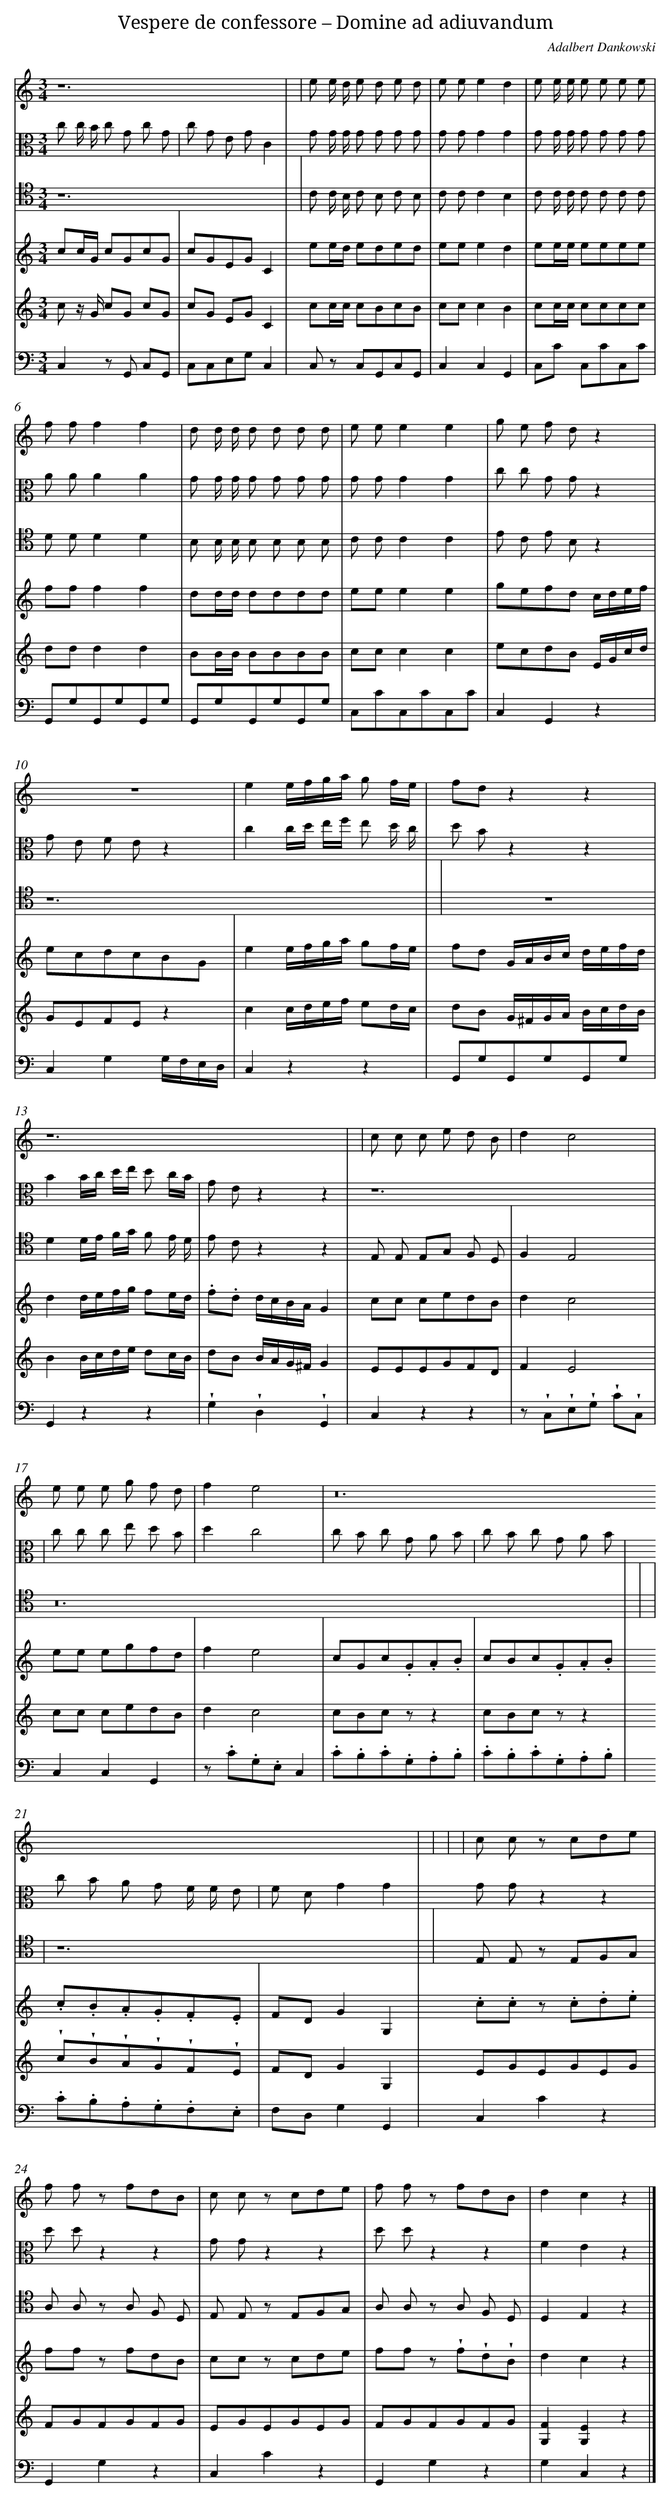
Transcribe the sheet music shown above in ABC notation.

X:1
T: Vespere de confessore – Domine ad adiuvandum
C: Adalbert Dankowski
L: 1/8
M: 3/4
V: 1
V: 2 clef=alto
V: 3 clef=tenor
V: 4 clef=treble
V: 5 clef=treble
V: 6 clef=bass
K: C
[V:1] z12 |
[V:2] c c/ B/ c G c G |
[V:3] z12 |
[V:4] cc/G/ cGcG |
[V:5] c z/ G/ cG cG |
[V:6] C,2z G,, C,G,, |
[V:1]  |
[V:2] c G E GC2 |
[V:3]  |
[V:4] cGEGC2 |
[V:5] cG EGC2 |
[V:6] C,C,E,G,C,2 |
[V:1] e e/ d/ e d e d |
[V:2] G G/ G/ G G G G |
[V:3] C C/ B,/ C B, C B, |
[V:4] ee/d/ eded |
[V:5] cc/c/ cBcB |
[V:6] C, z C,G,,C,G,, |
[V:1] e ee2d2 |
[V:2] G GG2G2 |
[V:3] C CC2B,2 |
[V:4] eee2d2 |
[V:5] ccc2B2 |
[V:6] C,2C,2G,,2 |
[V:1] e e/ e/ e e e e |
[V:2] G G/ G/ G G G G |
[V:3] C C/ C/ C C C C |
[V:4] ee/e/ eeee |
[V:5] cc/c/ cccc |
[V:6] C,C C,CC,C |
[V:1] f ff2f2 |
[V:2] A AA2A2 |
[V:3] D DD2D2 |
[V:4] fff2f2 |
[V:5] ddd2d2 |
[V:6] G,,G,G,,G,G,,G, |
[V:1] d d/ d/ d d d d |
[V:2] G G/ G/ G G G G |
[V:3] B, B,/ B,/ B, B, B, B, |
[V:4] dd/d/ dddd |
[V:5] BB/B/ BBBB |
[V:6] G,,G,G,,G,G,,G, |
[V:1] e ee2e2 |
[V:2] G GG2G2 |
[V:3] C CC2C2 |
[V:4] eee2e2 |
[V:5] ccc2c2 |
[V:6] C,CC,CC,C |
[V:1] g e f dz2 |
[V:2] c c G Gz2 |
[V:3] E C E B,z2 |
[V:4] gefd c/d/e/f/ |
[V:5] ecdB E/G/c/d/ |
[V:6] C,2G,,2z2 |
[V:1] z6 |
[V:2] G E F Ez2 |
[V:3] z12 |
[V:4] ecdcBG |
[V:5] GEFEz2 |
[V:6] C,2G,2G,/F,/E,/D,/ |
[V:1] e2e/f/g/a/ g f/e/ |
[V:2] c2c/d/ e/f/ e d/ c/ |
[V:3]  |
[V:4] e2e/f/g/a/ gf/e/ |
[V:5] c2c/d/e/f/ ed/c/ |
[V:6] C,2z2z2 |
[V:1] fdz2z2 |
[V:2] d Bz2z2 |
[V:3] z6 |
[V:4] fd G/A/B/c/ d/e/f/d/ |
[V:5] dB G/^F/G/A/ B/c/d/B/ |
[V:6] G,,G,G,,G,G,,G, |
[V:1] z12 |
[V:2] B2B/c/ d/e/ d c/B/ |
[V:3] D2D/E/ F/G/ F E/ D/ |
[V:4] d2d/e/f/g/ fe/d/ |
[V:5] B2B/c/d/e/ dc/B/ |
[V:6] G,,2z2z2 |
[V:1]  |
[V:2] G Ez2z2 |
[V:3] E Cz2z2 |
[V:4] .f.d d/c/B/A/G2 |
[V:5] dB B/A/G/^F/G2 |
[V:6] !wedge!G,2!wedge!D,2!wedge!G,,2 |
[V:1] c c c e d B |
[V:2] z12 |
[V:3] E, E, E,G, F, D, |
[V:4] cc cedB |
[V:5] EEEGFD |
[V:6] C,2z2z2 |
[V:1] d2c4 |
[V:2]  |
[V:3] F,2E,4 |
[V:4] d2c4 |
[V:5] F2E4 |
[V:6] z !wedge!C,!wedge!E,!wedge!G, !wedge!C!wedge!C, |
[V:1] e e e g f d |
[V:2] c c c e d B |
[V:3] z24 |
[V:4] ee egfd |
[V:5] cc cedB |
[V:6] C,2C,2G,,2 |
[V:1] f2e4 |
[V:2] d2c4 |
[V:3]  |
[V:4] f2e4 |
[V:5] d2c4 |
[V:6] z .C.G,.E,C,2 |
[V:1] z24 |
[V:2] c B c G A B |
[V:3]  |
[V:4] cGc.G.A.B |
[V:5] cBc zz2 |
[V:6] .C.B,.C.G,.A,.B, |
[V:1]  |
[V:2] c B c G A B |
[V:3]  |
[V:4] cBc.G.A.B |
[V:5] cBc zz2 |
[V:6] .C.B,.C.G,.A,.B, |
[V:1]  |
[V:2] c B A G F/ F/ E |
[V:3] z12 |
[V:4] .c.B.A.G.F.E |
[V:5] !wedge!c!wedge!B!wedge!A!wedge!G!wedge!F!wedge!E |
[V:6] .C.B,.A,.G,.F,.E, |
[V:1]  |
[V:2] F DG2G2 |
[V:3]  |
[V:4] FDG2G,2 |
[V:5] FDG2G,2 |
[V:6] F,D,G,2G,,2 |
[V:1] c c z cde |
[V:2] G Gz2z2 |
[V:3] E, E, z E,F,G, |
[V:4] .c.c z .c.d.e |
[V:5] EGEGEG |
[V:6] C,2C2z2 |
[V:1] f f z fdB |
[V:2] d dz2z2 |
[V:3] A, A, z A, F, D, |
[V:4] ff z fdB |
[V:5] FGFGFG |
[V:6] G,,2G,2z2 |
[V:1] c c z cde |
[V:2] G Gz2z2 |
[V:3] E, E, z E,F,G, |
[V:4] cc z cde |
[V:5] EGEGEG |
[V:6] C,2C2z2 |
[V:1] f f z fdB |
[V:2] d dz2z2 |
[V:3] A, A, z A, F, D, |
[V:4] ff z !wedge!f!wedge!d!wedge!B |
[V:5] FGFGFG |
[V:6] G,,2G,2z2 |
[V:1] d2c2z2 |]
[V:2] F2E2z2 |]
[V:3] D,2E,2z2 |]
[V:4] d2c2z2 |]
[V:5] [G,2F2][G,2E2]z2 |]
[V:6] G,2C,2z2 |]
